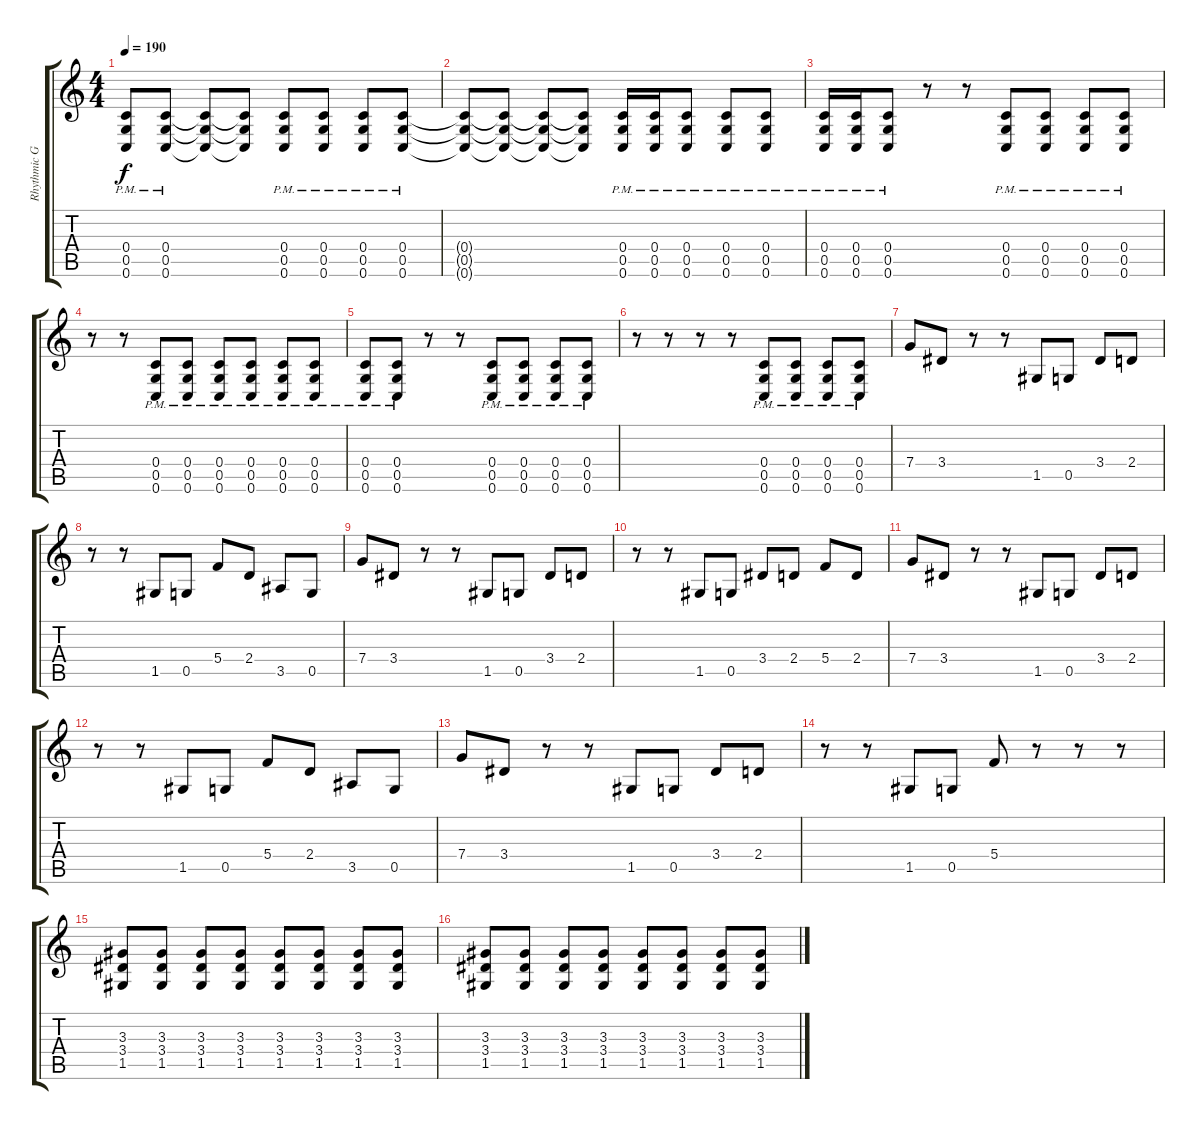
\track ("Rhythmic Guitar (Drop C)" "Rhythmic G") {instrument distortionguitar}
\staff {score tabs}
\tuning (D4 A3 F3 C3 G2 C2) {hide}
\ts (4 4)
\tempo 190
\clef g2
\ks c
(0.4{pm} 0.5{pm} 0.6{pm}).8{dy f} (0.4{pm} 0.5{pm} 0.6{pm}).8 (0.4{t} 0.5{t} 0.6{t}).8 (0.4{t} 0.5{t} 0.6{t}).8 (0.4{pm} 0.5{pm} 0.6{pm}).8 (0.4{pm} 0.5{pm} 0.6{pm}).8 (0.4{pm} 0.5{pm} 0.6{pm}).8 (0.4{pm} 0.5{pm} 0.6{pm}).8 |
(0.4{t} 0.5{t} 0.6{t}).8 (0.4{t} 0.5{t} 0.6{t}).8 (0.4{t} 0.5{t} 0.6{t}).8 (0.4{t} 0.5{t} 0.6{t}).8 (0.4{pm} 0.5{pm} 0.6{pm}).16 (0.4{pm} 0.5{pm} 0.6{pm}).16 (0.4{pm} 0.5{pm} 0.6{pm}).8 (0.4{pm} 0.5{pm} 0.6{pm}).8 (0.4{pm} 0.5{pm} 0.6{pm}).8 |
(0.4{pm} 0.5{pm} 0.6{pm}).16 (0.4{pm} 0.5{pm} 0.6{pm}).16 (0.4{pm} 0.5{pm} 0.6{pm}).8 r.8 r.8 (0.4{pm} 0.5{pm} 0.6{pm}).8 (0.4{pm} 0.5{pm} 0.6{pm}).8 (0.4{pm} 0.5{pm} 0.6{pm}).8 (0.4{pm} 0.5{pm} 0.6{pm}).8 |
r.8 r.8 (0.4{pm} 0.5{pm} 0.6{pm}).8 (0.4{pm} 0.5{pm} 0.6{pm}).8 (0.4{pm} 0.5{pm} 0.6{pm}).8 (0.4{pm} 0.5{pm} 0.6{pm}).8 (0.4{pm} 0.5{pm} 0.6{pm}).8 (0.4{pm} 0.5{pm} 0.6{pm}).8 |
(0.4{pm} 0.5{pm} 0.6{pm}).8 (0.4{pm} 0.5{pm} 0.6{pm}).8 r.8 r.8 (0.4{pm} 0.5{pm} 0.6{pm}).8 (0.4{pm} 0.5{pm} 0.6{pm}).8 (0.4{pm} 0.5{pm} 0.6{pm}).8 (0.4{pm} 0.5{pm} 0.6{pm}).8 |
r.8 r.8 r.8 r.8 (0.4{pm} 0.5{pm} 0.6{pm}).8 (0.4{pm} 0.5{pm} 0.6{pm}).8 (0.4{pm} 0.5{pm} 0.6{pm}).8 (0.4{pm} 0.5{pm} 0.6{pm}).8 |
7.4.8 3.4.8 r.8 r.8 1.5.8 0.5.8 3.4.8 2.4.8 |
r.8 r.8 1.5.8 0.5.8 5.4.8 2.4.8 3.5.8 0.5.8 |
7.4.8 3.4.8 r.8 r.8 1.5.8 0.5.8 3.4.8 2.4.8 |
r.8 r.8 1.5.8 0.5.8 3.4.8 2.4.8 5.4.8 2.4.8 |
7.4.8 3.4.8 r.8 r.8 1.5.8 0.5.8 3.4.8 2.4.8 |
r.8 r.8 1.5.8 0.5.8 5.4.8 2.4.8 3.5.8 0.5.8 |
7.4.8 3.4.8 r.8 r.8 1.5.8 0.5.8 3.4.8 2.4.8 |
r.8 r.8 1.5.8 0.5.8 5.4.8 r.8 r.8 r.8 |
(3.3 3.4 1.5).8 (3.3 3.4 1.5).8 (3.3 3.4 1.5).8 (3.3 3.4 1.5).8 (3.3 3.4 1.5).8 (3.3 3.4 1.5).8 (3.3 3.4 1.5).8 (3.3 3.4 1.5).8 |
(3.3 3.4 1.5).8 (3.3 3.4 1.5).8 (3.3 3.4 1.5).8 (3.3 3.4 1.5).8 (3.3 3.4 1.5).8 (3.3 3.4 1.5).8 (3.3 3.4 1.5).8 (3.3 3.4 1.5).8
